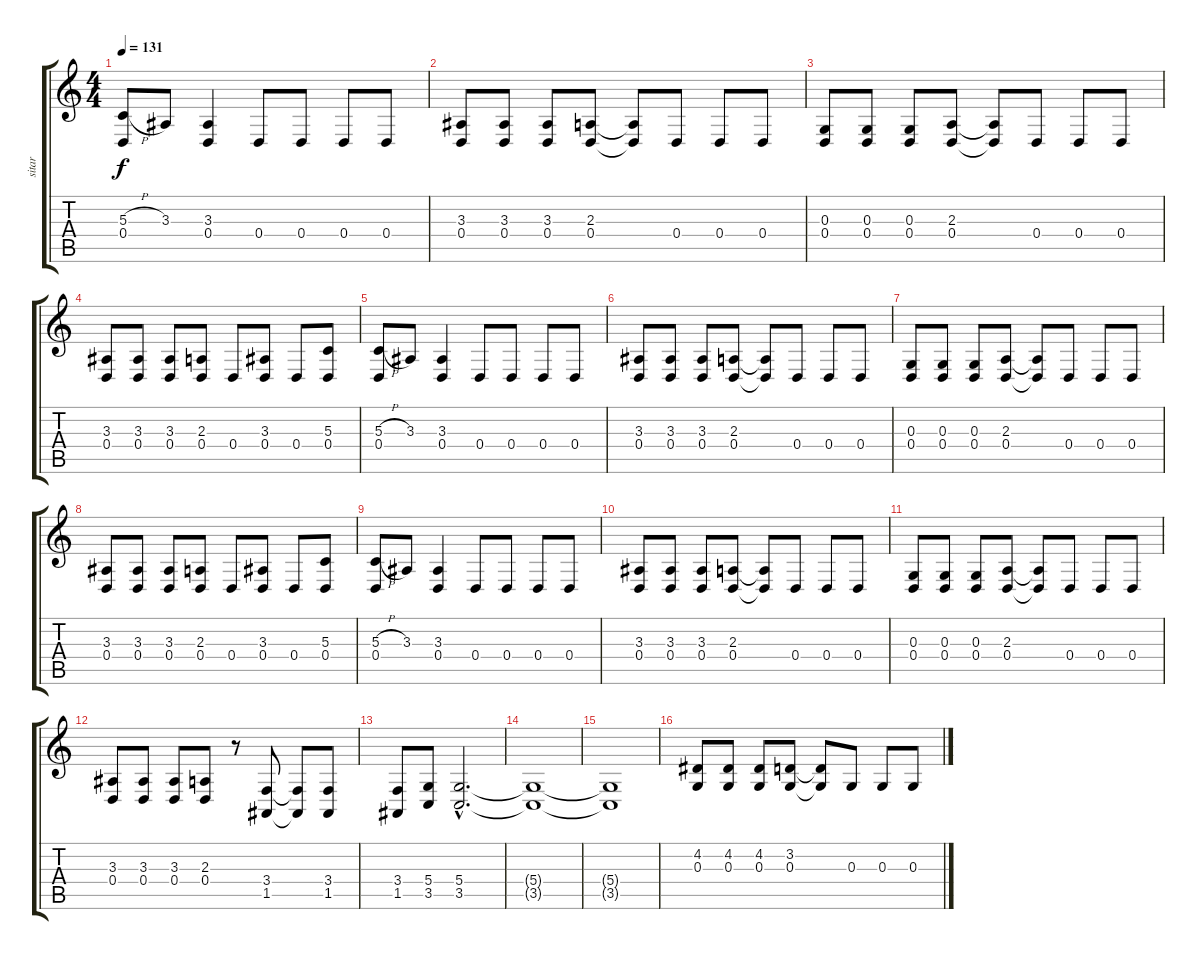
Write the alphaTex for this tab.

\track ("sitar" "sitar") {instrument sitar}
\staff {score tabs}
\tuning (E4 B3 G3 D3 A2 D2) {hide}
\ts (4 4)
\tempo 131
\clef g2
\ks c
(5.3{h} 0.4).8{dy f} 3.3.8 (3.3 0.4).4 0.4.8 0.4.8 0.4.8 0.4.8 |
(3.3 0.4).8 (3.3 0.4).8 (3.3 0.4).8 (2.3 0.4).8 (2.3{t} 0.4{t}).8 0.4.8 0.4.8 0.4.8 |
(0.3 0.4).8 (0.3 0.4).8 (0.3 0.4).8 (2.3 0.4).8 (2.3{t} 0.4{t}).8 0.4.8 0.4.8 0.4.8 |
(3.3 0.4).8 (3.3 0.4).8 (3.3 0.4).8 (2.3 0.4).8 0.4.8 (3.3 0.4).8 0.4.8 (5.3 0.4).8 |
(5.3{h} 0.4).8 3.3.8 (3.3 0.4).4 0.4.8 0.4.8 0.4.8 0.4.8 |
(3.3 0.4).8 (3.3 0.4).8 (3.3 0.4).8 (2.3 0.4).8 (2.3{t} 0.4{t}).8 0.4.8 0.4.8 0.4.8 |
(0.3 0.4).8 (0.3 0.4).8 (0.3 0.4).8 (2.3 0.4).8 (2.3{t} 0.4{t}).8 0.4.8 0.4.8 0.4.8 |
(3.3 0.4).8 (3.3 0.4).8 (3.3 0.4).8 (2.3 0.4).8 0.4.8 (3.3 0.4).8 0.4.8 (5.3 0.4).8 |
(5.3{h} 0.4).8 3.3.8 (3.3 0.4).4 0.4.8 0.4.8 0.4.8 0.4.8 |
(3.3 0.4).8 (3.3 0.4).8 (3.3 0.4).8 (2.3 0.4).8 (2.3{t} 0.4{t}).8 0.4.8 0.4.8 0.4.8 |
(0.3 0.4).8 (0.3 0.4).8 (0.3 0.4).8 (2.3 0.4).8 (2.3{t} 0.4{t}).8 0.4.8 0.4.8 0.4.8 |
(3.3 0.4).8 (3.3 0.4).8 (3.3 0.4).8 (2.3 0.4).8 r.8 (3.4 1.5).8 (3.4{t} 1.5{t}).8 (3.4 1.5).8 |
(3.4 1.5).8 (5.4 3.5).8 (5.4{hac} 3.5{hac}).2{d} |
(5.4{t} 3.5{t}).1 |
(5.4{t} 3.5{t}).1 |
(4.2 0.3).8 (4.2 0.3).8 (4.2 0.3).8 (3.2 0.3).8 (3.2{t} 0.3{t}).8 0.3.8 0.3.8 0.3.8
